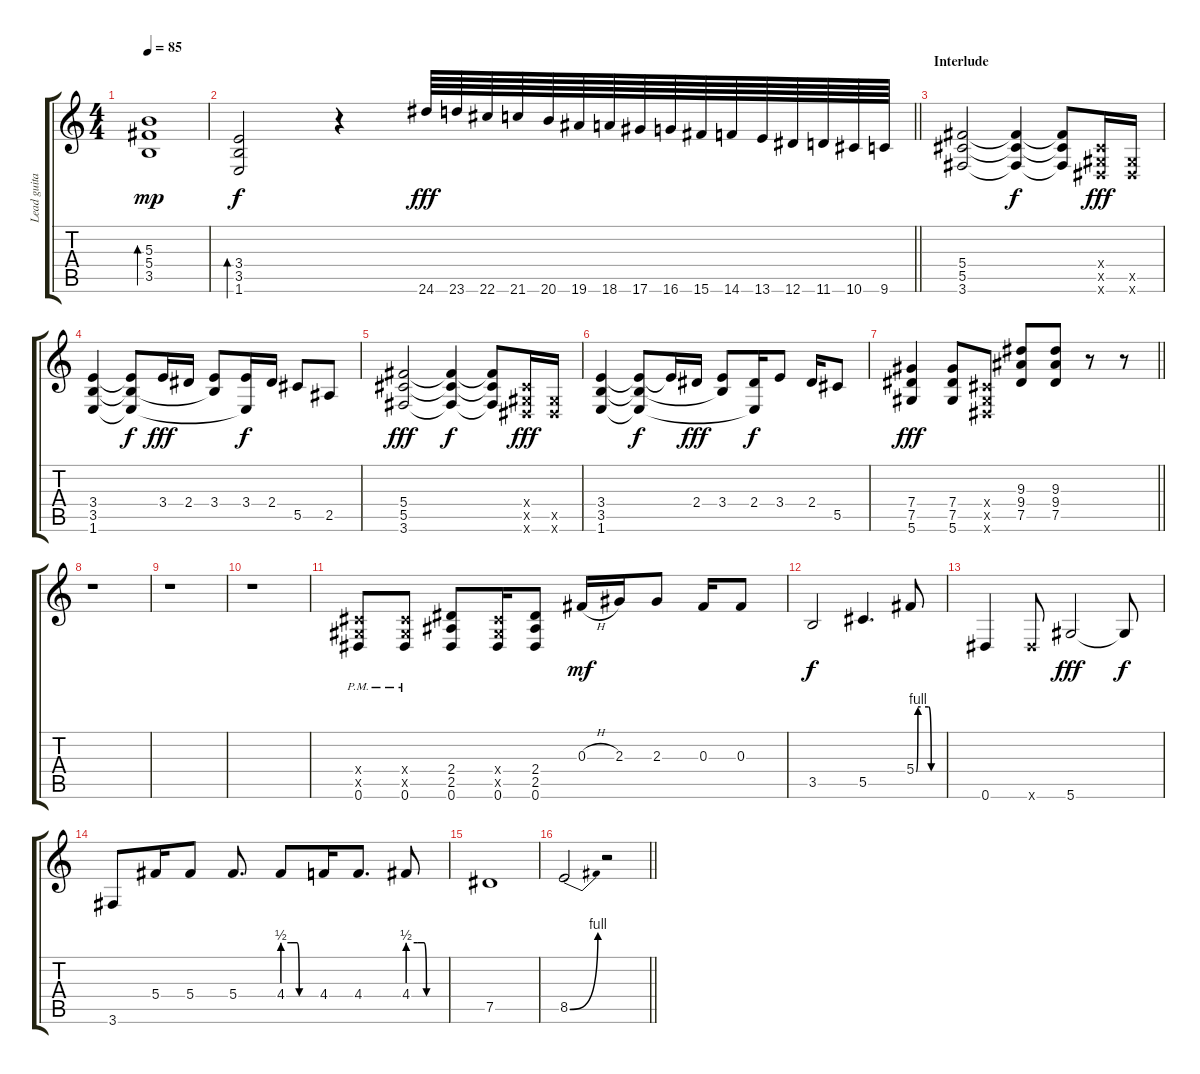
\track ("Lead guitar" "Lead guita") {instrument distortionguitar}
\staff {score tabs}
\tuning (Eb4 Bb3 Gb3 Db3 Ab2 Eb2) {hide}
\ts (4 4)
\tempo 85
\clef g2
\ks c
(5.3 5.4 3.5).1{bd 60 dy mp} |
\barLineRight lightlight
(3.4 3.5 1.6).2{bd 60 dy f} r.4 24.6.64{dy fff instrument guitarfretnoise} 23.6.64 22.6.64 21.6.64 20.6.64 19.6.64 18.6.64 17.6.64 16.6.64 15.6.64 14.6.64 13.6.64 12.6.64 11.6.64 10.6.64 9.6.64 |
\section ("" "Interlude")
(5.4 5.5 3.6).2{volume 13 instrument distortionguitar} (5.4{t} 5.5{t} 3.6{t}).4{dy f} (5.4{t} 5.5{t} 3.6{t}).8 (0.4{x} 0.5{x} 0.6{x}).16{dy fff} (0.5{x} 0.6{x}).16 |
(3.4 3.5 1.6).4 (3.4{t} 3.5{t} 1.6{t}).8{dy f} 3.4.16{dy fff} 2.4.16 (3.4 3.5{t}).8 (3.4 1.6{t}).16{dy f} 2.4.16 5.5.8 2.5.8 |
(5.4 5.5 3.6).2{dy fff instrument distortionguitar} (5.4{t} 5.5{t} 3.6{t}).4{dy f} (5.4{t} 5.5{t} 3.6{t}).8 (0.4{x} 0.5{x} 0.6{x}).16{dy fff} (0.5{x} 0.6{x}).16 |
(3.4 3.5 1.6).4 (3.4{t} 3.5{t} 1.6{t}).8{dy f} 3.4{t}.16 2.4.16{dy fff} (3.4 3.5{t}).8 (2.4 1.6{t}).16{dy f} 3.4.8 2.4.16 5.5.8 |
\barLineRight lightlight
(7.4 7.5 5.6).4{dy fff} (7.4 7.5 5.6).8 (0.4{x} 0.5{x} 0.6{x}).8 (9.3 9.4 7.5).8 (9.3 9.4 7.5).8 r.8 r.8 |
r.1 |
r.1 |
r.1 |
(0.4{x} 0.5{x} 0.6{pm}).8{volume 16} (0.4{x} 0.5{x} 0.6{pm}).8 (2.4 2.5 0.6).8 (0.4{x} 0.5{x} 0.6).16 (2.4 2.5 0.6).8 0.3{h}.16{dy mf} 2.3.16 2.3.8 0.3.16 0.3.8 |
3.5.2{dy f} 5.5.4{d} 5.4{be (custom 0 0 4 4 10 4 28 4 34 0 60 0)}.8 |
0.6.4 0.6{x}.8 5.6.2{dy fff} 5.6{t}.8{dy f} |
3.6.8 5.4.16 5.4.8 5.4.8{d} 4.4{be (custom 0 2 15 2 26 2 30 0 60 0)}.8 4.4.16 4.4.8{d} 4.4{be (custom 0 2 15 2 26 2 30 0 60 0)}.8 |
7.5.1 |
\barLineRight lightlight
8.5{be (bend 0 0 60 4)}.2 r.2
